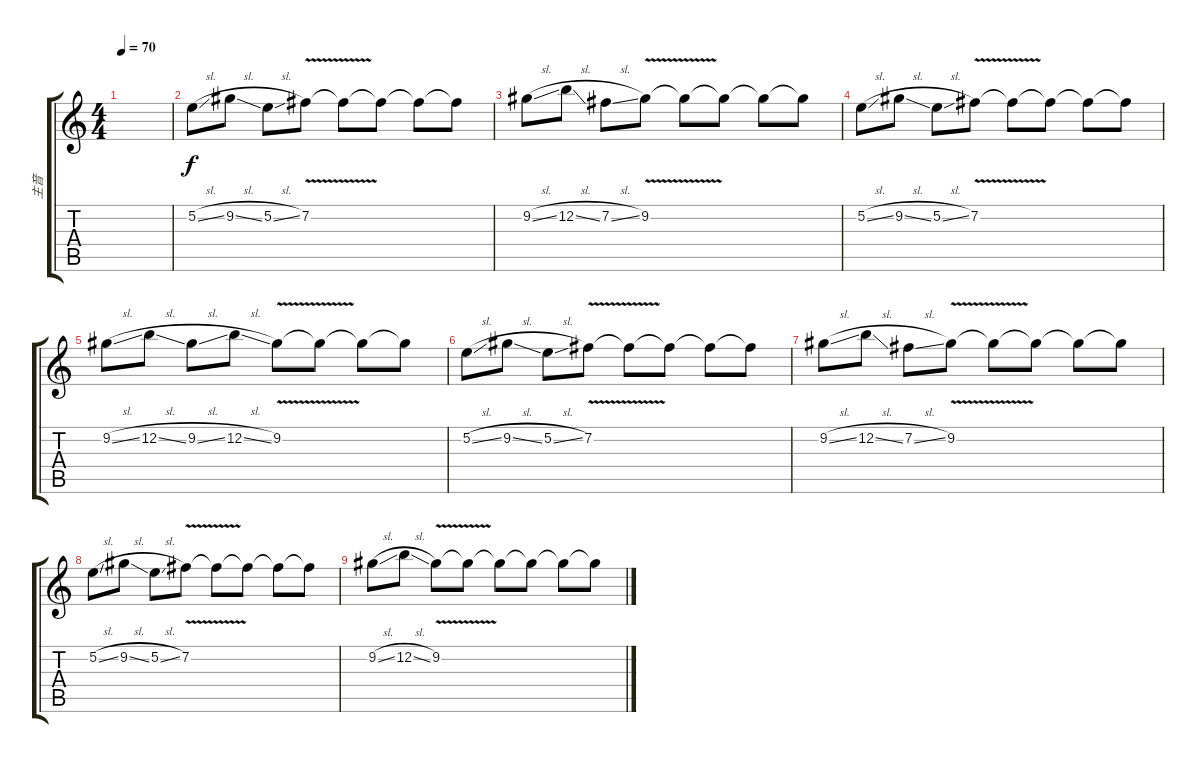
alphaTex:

\track ("主音" "主音") {instrument overdrivenguitar}
\staff {score tabs}
\tuning (E4 B3 G3 D3 A2 E2) {hide}
\ts (4 4)
\tempo 70
\clef g2
\ks c
|
5.2{sl}.8 9.2{sl}.8 5.2{sl}.8 7.2{v}.8 7.2{t}.8 7.2{t}.8 7.2{t}.8 7.2{t}.8 |
9.2{sl}.8 12.2{sl}.8 7.2{sl}.8 9.2{v}.8 9.2{t}.8 9.2{t}.8 9.2{t}.8 9.2{t}.8 |
5.2{sl}.8 9.2{sl}.8 5.2{sl}.8 7.2{v}.8 7.2{t}.8 7.2{t}.8 7.2{t}.8 7.2{t}.8 |
9.2{sl}.8 12.2{sl}.8 9.2{sl}.8 12.2{sl}.8 9.2{v}.8 9.2{t}.8 9.2{t}.8 9.2{t}.8 |
5.2{sl}.8 9.2{sl}.8 5.2{sl}.8 7.2{v}.8 7.2{t}.8 7.2{t}.8 7.2{t}.8 7.2{t}.8 |
9.2{sl}.8 12.2{sl}.8 7.2{sl}.8 9.2{v}.8 9.2{t}.8 9.2{t}.8 9.2{t}.8 9.2{t}.8 |
5.2{sl}.8 9.2{sl}.8 5.2{sl}.8 7.2{v}.8 7.2{t}.8 7.2{t}.8 7.2{t}.8 7.2{t}.8 |
9.2{sl}.8 12.2{sl}.8 9.2{v}.8 9.2{t}.8 9.2{t}.8 9.2{t}.8 9.2{t}.8 9.2{t}.8
